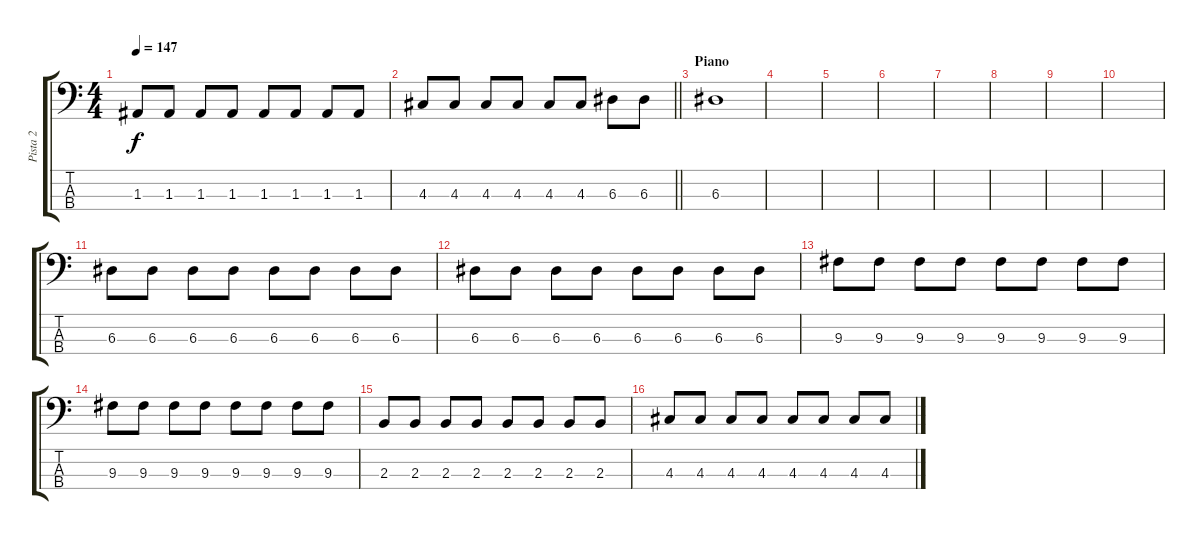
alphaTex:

\track ("Pista 2" "Pista 2") {instrument electricbasspick}
\staff {score tabs}
\tuning (G2 D2 A1 E1) {hide}
\ts (4 4)
\tempo 147
\clef f4
\ks c
1.3.8{dy f} 1.3.8 1.3.8 1.3.8 1.3.8 1.3.8 1.3.8 1.3.8 |
\barLineRight lightlight
4.3.8 4.3.8 4.3.8 4.3.8 4.3.8 4.3.8 6.3.8 6.3.8 |
\section ("" "Piano")
6.3.1 |
|
|
|
|
|
|
|
6.3.8 6.3.8 6.3.8 6.3.8 6.3.8 6.3.8 6.3.8 6.3.8 |
6.3.8 6.3.8 6.3.8 6.3.8 6.3.8 6.3.8 6.3.8 6.3.8 |
9.3.8 9.3.8 9.3.8 9.3.8 9.3.8 9.3.8 9.3.8 9.3.8 |
9.3.8 9.3.8 9.3.8 9.3.8 9.3.8 9.3.8 9.3.8 9.3.8 |
2.3.8 2.3.8 2.3.8 2.3.8 2.3.8 2.3.8 2.3.8 2.3.8 |
4.3.8 4.3.8 4.3.8 4.3.8 4.3.8 4.3.8 4.3.8 4.3.8
